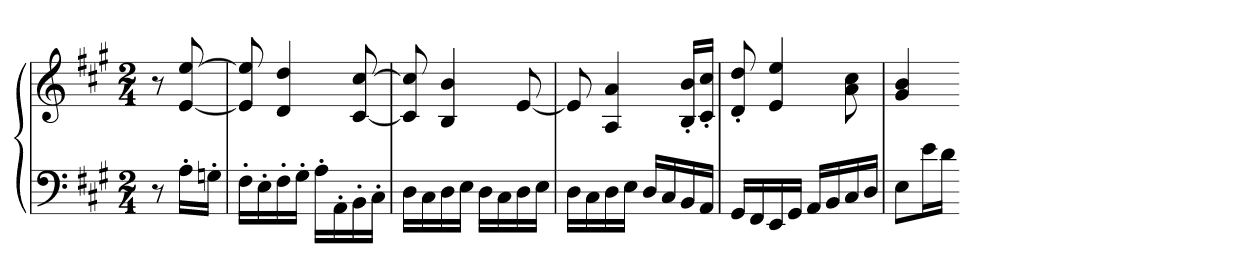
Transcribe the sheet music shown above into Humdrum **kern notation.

**kern	**kern
*part1	*part1
*staff2	*staff1
*clefF4	*clefG2
*k[f#c#g#]	*k[f#c#g#]
*A:	*A:
*M2/4	*M2/4
=	=
8r	8r
16A'LL	[8e [8ee
16Gn'JJ	.
=	=
16F#'LL	8e] 8ee]
16E'	.
16F#'	4d 4dd
16G#'JJ	.
16A'LL	.
16AA'	.
16BB'	[8c# [8cc#
16C#'JJ	.
=	=
16DLL	8c#] 8cc#]
16C#	.
16D	4B 4b
16EJJ	.
16DLL	.
16C#	.
16D	[8e
16EJJ	.
=	=
16DLL	8e]
16C#	.
16D	4A 4a
16EJJ	.
16DLL	.
16C#	.
16BB	16B' 16b'LL
16AAJJ	16c#' 16cc#'JJ
=	=
16GG#LL	8d' 8dd'
16FF#	.
16EE	4e 4ee
16GG#JJ	.
16AALL	.
16BB	.
16C#	8a 8cc#
16DJJ	.
=	=
8EL	4g# 4b
16eL	.
16dJJ	.
=-	=-
*-	*-
